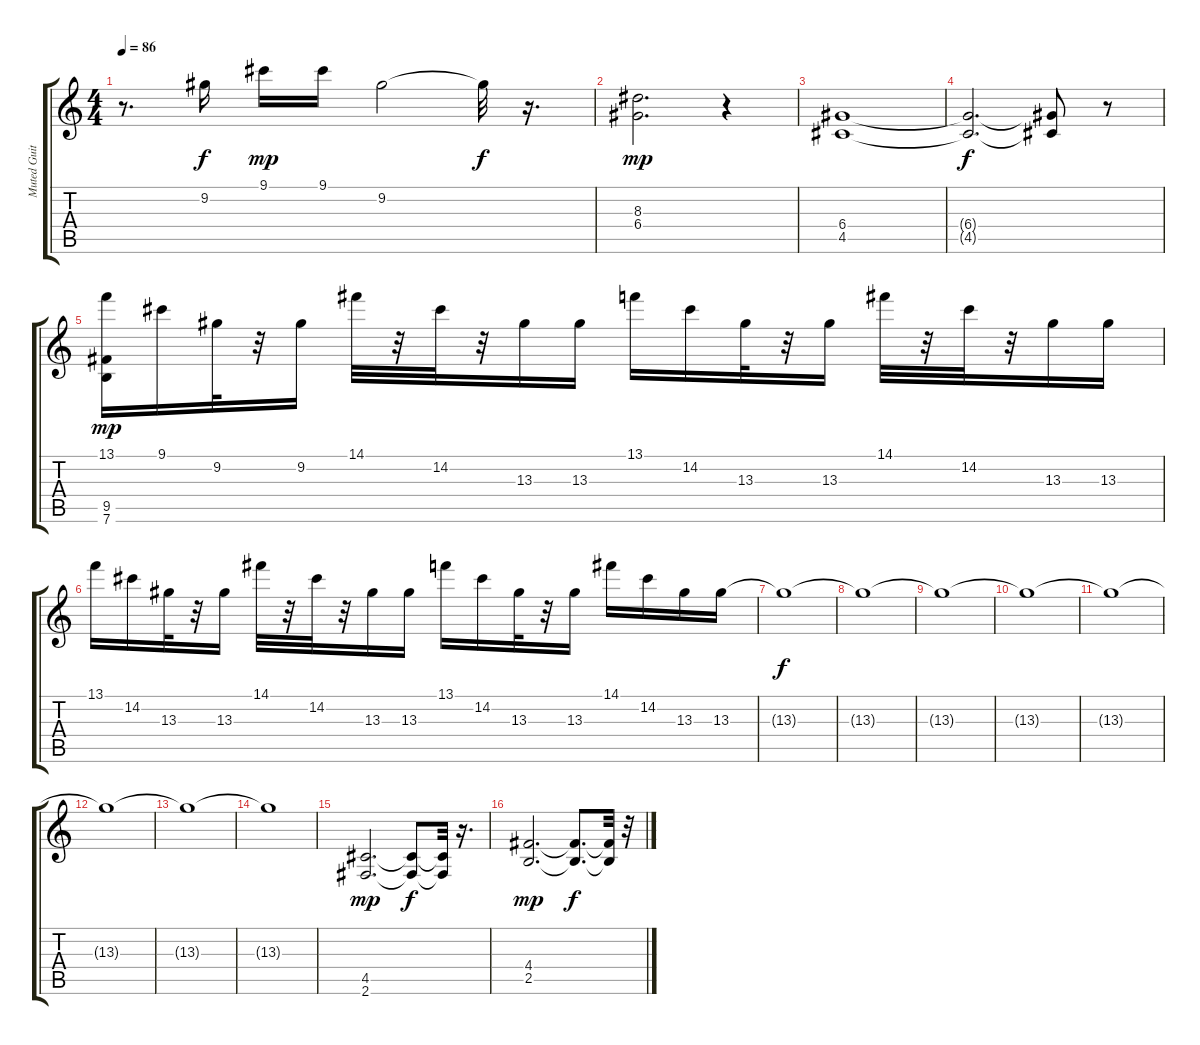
\track ("Muted Guitar        " "Muted Guit") {instrument electricguitarmuted}
\staff {score tabs}
\tuning (E4 B3 G3 D3 A2 E2) {hide}
\ts (4 4)
\tempo 86
\clef g2
\ks c
r.8{d dy f} 9.2.16 9.1.16{dy mp} 9.1.16 9.2.2 9.2{t}.32{dy f} r.16{d} |
(8.3 6.4).2{d dy mp} r.4 |
(6.4 4.5).1 |
(6.4{t} 4.5{t}).2{d dy f} (6.4{t} 4.5{t}).8 r.8 |
(13.1 9.5 7.6).16{dy mp} 9.1.16 9.2.32 r.32 9.2.16 14.1.32 r.32 14.2.32 r.32 13.3.16 13.3.16 13.1.16 14.2.16 13.3.32 r.32 13.3.16 14.1.32 r.32 14.2.32 r.32 13.3.16 13.3.16 |
13.1.16 14.2.16 13.3.32 r.32 13.3.16 14.1.32 r.32 14.2.32 r.32 13.3.16 13.3.16 13.1.16 14.2.16 13.3.32 r.32 13.3.16 14.1.16 14.2.16 13.3.16 13.3.16 |
13.3{t}.1{dy f} |
13.3{t}.1 |
13.3{t}.1 |
13.3{t}.1 |
13.3{t}.1 |
13.3{t}.1 |
13.3{t}.1 |
13.3{t}.1 |
(4.5 2.6).2{d dy mp} (4.5{t} 2.6{t}).8{dy f} (4.5{t} 2.6{t}).32 r.16{d} |
(4.4 2.5).2{d dy mp} (4.4{t} 2.5{t}).8{d dy f} (4.4{t} 2.5{t}).32 r.32
